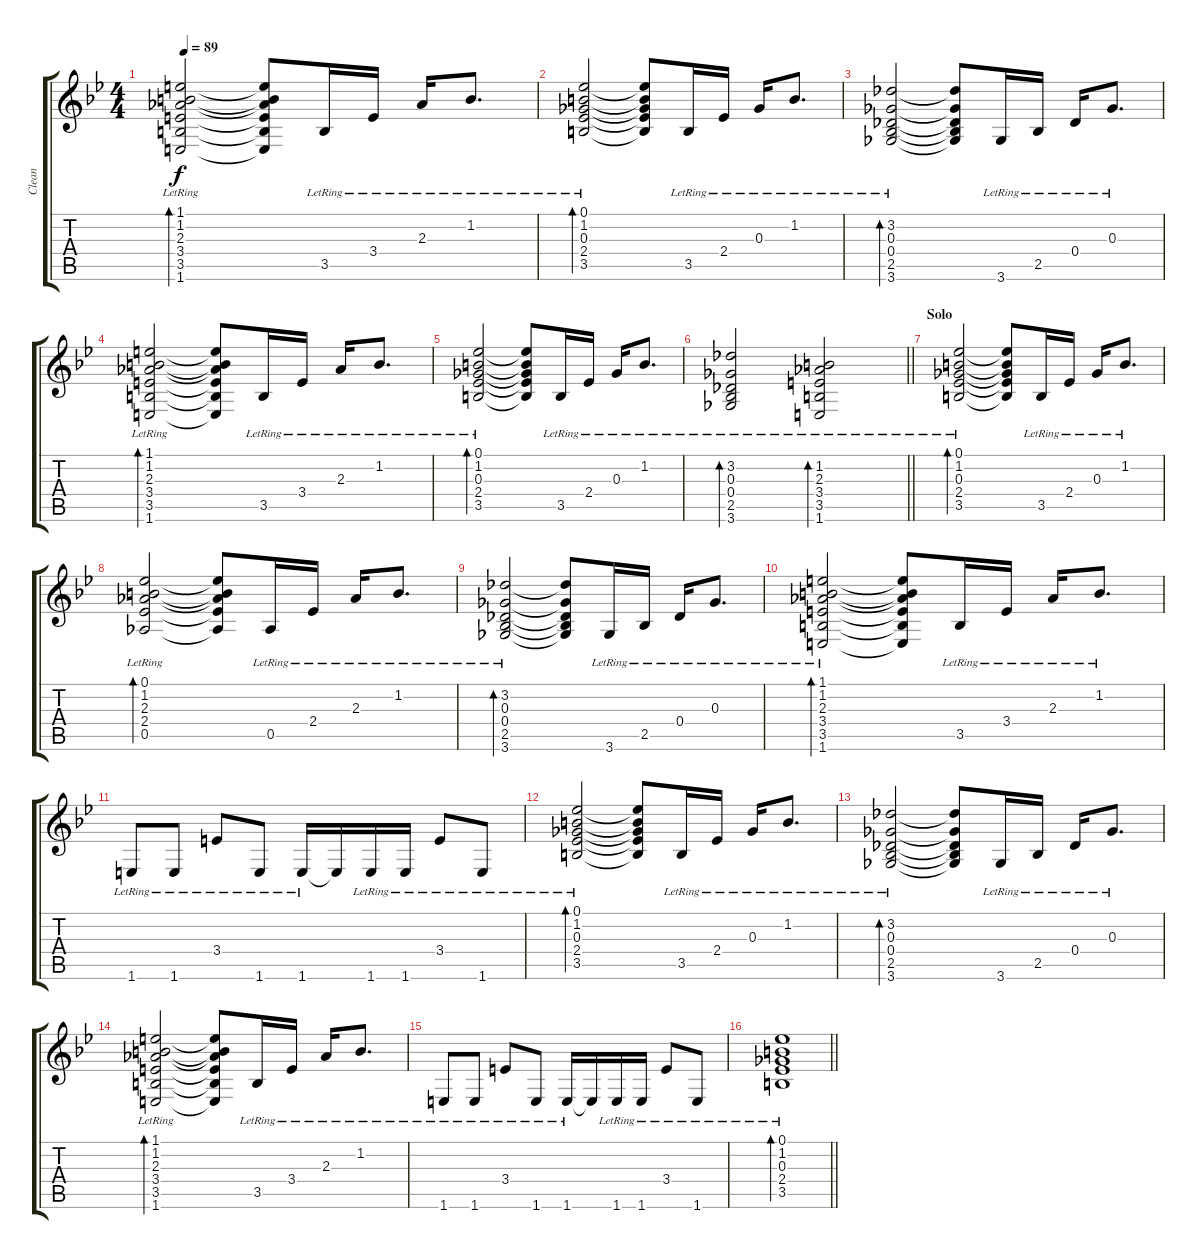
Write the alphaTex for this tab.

\track ("Clean" "Clean") {instrument electricguitarclean}
\staff {score tabs}
\tuning (Eb4 Bb3 Gb3 Db3 Ab2 Eb2) {hide}
\ts (4 4)
\tempo 89
\clef g2
\ks bb
(1.1{lr} 1.2{lr} 2.3{lr} 3.4{lr} 3.5{lr} 1.6{lr}).2{bd 30 dy f} (1.1{t} 1.2{t} 2.3{t} 3.4{t} 3.5{t} 1.6{t}).8 3.5{lr}.16 3.4{lr}.16 2.3{lr}.16 1.2{lr}.8{d} |
(0.1{lr} 1.2{lr} 0.3{lr} 2.4{lr} 3.5{lr}).2{bd 30} (0.1{t} 1.2{t} 0.3{t} 2.4{t} 3.5{t}).8 3.5{lr}.16 2.4{lr}.16 0.3{lr}.16 1.2{lr}.8{d} |
(3.2{lr} 0.3{lr} 0.4{lr} 2.5{lr} 3.6{lr}).2{bd 30} (3.2{t} 0.3{t} 0.4{t} 2.5{t} 3.6{t}).8 3.6{lr}.16 2.5{lr}.16 0.4{lr}.16 0.3{lr}.8{d} |
(1.1{lr} 1.2{lr} 2.3{lr} 3.4{lr} 3.5{lr} 1.6{lr}).2{bd 30} (1.1{t} 1.2{t} 2.3{t} 3.4{t} 3.5{t} 1.6{t}).8 3.5{lr}.16 3.4{lr}.16 2.3{lr}.16 1.2{lr}.8{d} |
(0.1{lr} 1.2{lr} 0.3{lr} 2.4{lr} 3.5{lr}).2{bd 30} (0.1{t} 1.2{t} 0.3{t} 2.4{t} 3.5{t}).8 3.5{lr}.16 2.4{lr}.16 0.3{lr}.16 1.2{lr}.8{d} |
\barLineRight lightlight
(3.2{lr} 0.3{lr} 0.4{lr} 2.5{lr} 3.6{lr}).2{bd 30} (1.2{lr} 2.3{lr} 3.4{lr} 3.5{lr} 1.6{lr}).2{bd 30} |
\section ("" "Solo")
(0.1{lr} 1.2{lr} 0.3{lr} 2.4{lr} 3.5{lr}).2{bd 30} (0.1{t} 1.2{t} 0.3{t} 2.4{t} 3.5{t}).8 3.5{lr}.16 2.4{lr}.16 0.3{lr}.16 1.2{lr}.8{d} |
(0.1{lr} 1.2{lr} 2.3{lr} 2.4{lr} 0.5{lr}).2{bd 30} (0.1{t} 1.2{t} 2.3{t} 2.4{t} 0.5{t}).8 0.5{lr}.16 2.4{lr}.16 2.3{lr}.16 1.2{lr}.8{d} |
(3.2{lr} 0.3{lr} 0.4{lr} 2.5{lr} 3.6{lr}).2{bd 30} (3.2{t} 0.3{t} 0.4{t} 2.5{t} 3.6{t}).8 3.6{lr}.16 2.5{lr}.16 0.4{lr}.16 0.3{lr}.8{d} |
(1.1{lr} 1.2{lr} 2.3{lr} 3.4{lr} 3.5{lr} 1.6{lr}).2{bd 30} (1.1{t} 1.2{t} 2.3{t} 3.4{t} 3.5{t} 1.6{t}).8 3.5{lr}.16 3.4{lr}.16 2.3{lr}.16 1.2{lr}.8{d} |
1.6{lr}.8 1.6{lr}.8 3.4{lr}.8 1.6{lr}.8 1.6{lr}.16 1.6{t}.16 1.6{lr}.16 1.6{lr}.16 3.4{lr}.8 1.6{lr}.8 |
(0.1{lr} 1.2{lr} 0.3{lr} 2.4{lr} 3.5{lr}).2{bd 30} (0.1{t} 1.2{t} 0.3{t} 2.4{t} 3.5{t}).8 3.5{lr}.16 2.4{lr}.16 0.3{lr}.16 1.2{lr}.8{d} |
(3.2{lr} 0.3{lr} 0.4{lr} 2.5{lr} 3.6{lr}).2{bd 30} (3.2{t} 0.3{t} 0.4{t} 2.5{t} 3.6{t}).8 3.6{lr}.16 2.5{lr}.16 0.4{lr}.16 0.3{lr}.8{d} |
(1.1{lr} 1.2{lr} 2.3{lr} 3.4{lr} 3.5{lr} 1.6{lr}).2{bd 30} (1.1{t} 1.2{t} 2.3{t} 3.4{t} 3.5{t} 1.6{t}).8 3.5{lr}.16 3.4{lr}.16 2.3{lr}.16 1.2{lr}.8{d} |
1.6{lr}.8 1.6{lr}.8 3.4{lr}.8 1.6{lr}.8 1.6{lr}.16 1.6{t}.16 1.6{lr}.16 1.6{lr}.16 3.4{lr}.8 1.6{lr}.8 |
\barLineRight lightlight
(0.1{lr} 1.2{lr} 0.3{lr} 2.4{lr} 3.5{lr}).1{bd 30}
